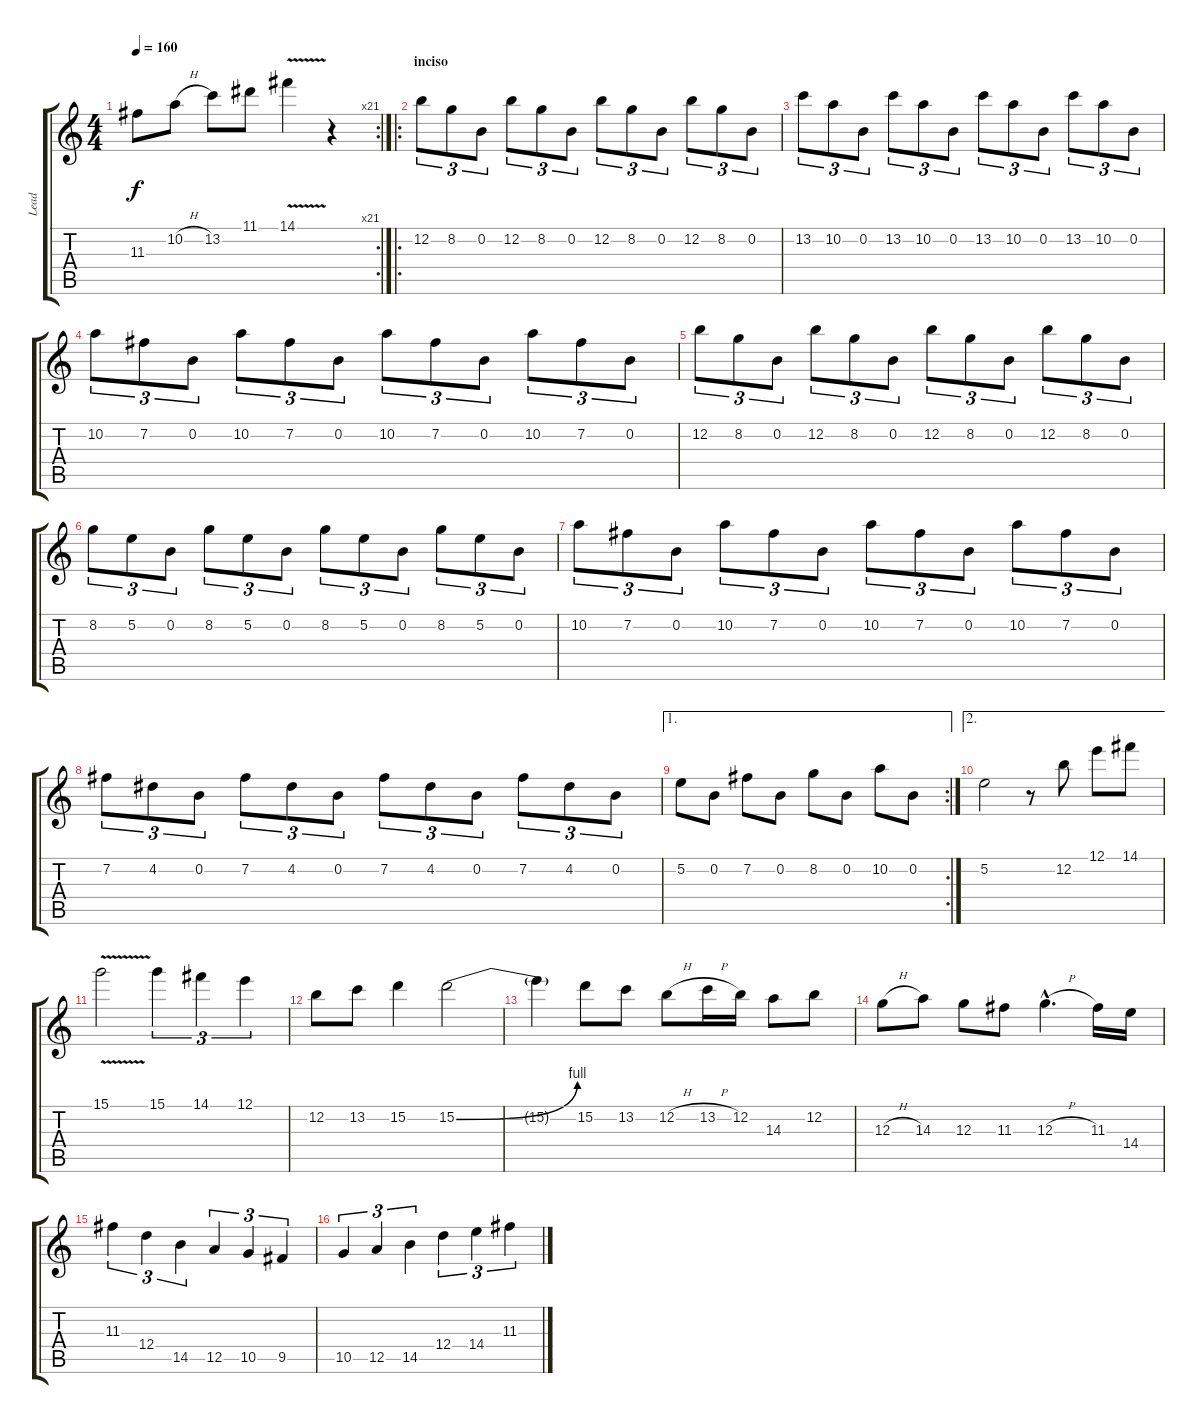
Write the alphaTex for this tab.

\track ("Lead" "Lead") {instrument distortionguitar}
\staff {score tabs}
\tuning (E4 B3 G3 D3 A2 E2) {hide}
\rc 21
\ts (4 4)
\tempo 160
\clef g2
\ks c
11.3.8{dy f} 10.2{h}.8 13.2.8 11.1.8 14.1{v}.4 r.4 |
\ro
\section ("" "inciso")
12.2.8{tu (3 2)} 8.2.8{tu (3 2)} 0.2.8{tu (3 2)} 12.2.8{tu (3 2)} 8.2.8{tu (3 2)} 0.2.8{tu (3 2)} 12.2.8{tu (3 2)} 8.2.8{tu (3 2)} 0.2.8{tu (3 2)} 12.2.8{tu (3 2)} 8.2.8{tu (3 2)} 0.2.8{tu (3 2)} |
13.2.8{tu (3 2)} 10.2.8{tu (3 2)} 0.2.8{tu (3 2)} 13.2.8{tu (3 2)} 10.2.8{tu (3 2)} 0.2.8{tu (3 2)} 13.2.8{tu (3 2)} 10.2.8{tu (3 2)} 0.2.8{tu (3 2)} 13.2.8{tu (3 2)} 10.2.8{tu (3 2)} 0.2.8{tu (3 2)} |
10.2.8{tu (3 2)} 7.2.8{tu (3 2)} 0.2.8{tu (3 2)} 10.2.8{tu (3 2)} 7.2.8{tu (3 2)} 0.2.8{tu (3 2)} 10.2.8{tu (3 2)} 7.2.8{tu (3 2)} 0.2.8{tu (3 2)} 10.2.8{tu (3 2)} 7.2.8{tu (3 2)} 0.2.8{tu (3 2)} |
12.2.8{tu (3 2)} 8.2.8{tu (3 2)} 0.2.8{tu (3 2)} 12.2.8{tu (3 2)} 8.2.8{tu (3 2)} 0.2.8{tu (3 2)} 12.2.8{tu (3 2)} 8.2.8{tu (3 2)} 0.2.8{tu (3 2)} 12.2.8{tu (3 2)} 8.2.8{tu (3 2)} 0.2.8{tu (3 2)} |
8.2.8{tu (3 2)} 5.2.8{tu (3 2)} 0.2.8{tu (3 2)} 8.2.8{tu (3 2)} 5.2.8{tu (3 2)} 0.2.8{tu (3 2)} 8.2.8{tu (3 2)} 5.2.8{tu (3 2)} 0.2.8{tu (3 2)} 8.2.8{tu (3 2)} 5.2.8{tu (3 2)} 0.2.8{tu (3 2)} |
10.2.8{tu (3 2)} 7.2.8{tu (3 2)} 0.2.8{tu (3 2)} 10.2.8{tu (3 2)} 7.2.8{tu (3 2)} 0.2.8{tu (3 2)} 10.2.8{tu (3 2)} 7.2.8{tu (3 2)} 0.2.8{tu (3 2)} 10.2.8{tu (3 2)} 7.2.8{tu (3 2)} 0.2.8{tu (3 2)} |
7.2.8{tu (3 2)} 4.2.8{tu (3 2)} 0.2.8{tu (3 2)} 7.2.8{tu (3 2)} 4.2.8{tu (3 2)} 0.2.8{tu (3 2)} 7.2.8{tu (3 2)} 4.2.8{tu (3 2)} 0.2.8{tu (3 2)} 7.2.8{tu (3 2)} 4.2.8{tu (3 2)} 0.2.8{tu (3 2)} |
\ae 1
\rc 2
5.2.8 0.2.8 7.2.8 0.2.8 8.2.8 0.2.8 10.2.8 0.2.8 |
\ae 2
5.2.2 r.8 12.2.8 12.1.8 14.1.8 |
15.1{v}.2 15.1.4{tu (3 2)} 14.1.4{tu (3 2)} 12.1.4{tu (3 2)} |
12.2.8 13.2.8 15.2.4 15.2{be (bend 0 0 60 4)}.2 |
15.2{t}.4 15.2.8 13.2.8 12.2{h}.8 13.2{h}.16 12.2.16 14.3.8 12.2.8 |
12.3{h}.8 14.3.8 12.3.8 11.3.8 12.3{h hac}.4{d} 11.3.16 14.4.16 |
11.3.4{tu (3 2)} 12.4.4{tu (3 2)} 14.5.4{tu (3 2)} 12.5.4{tu (3 2)} 10.5.4{tu (3 2)} 9.5.4{tu (3 2)} |
10.5.4{tu (3 2)} 12.5.4{tu (3 2)} 14.5.4{tu (3 2)} 12.4.4{tu (3 2)} 14.4.4{tu (3 2)} 11.3.4{tu (3 2)}
